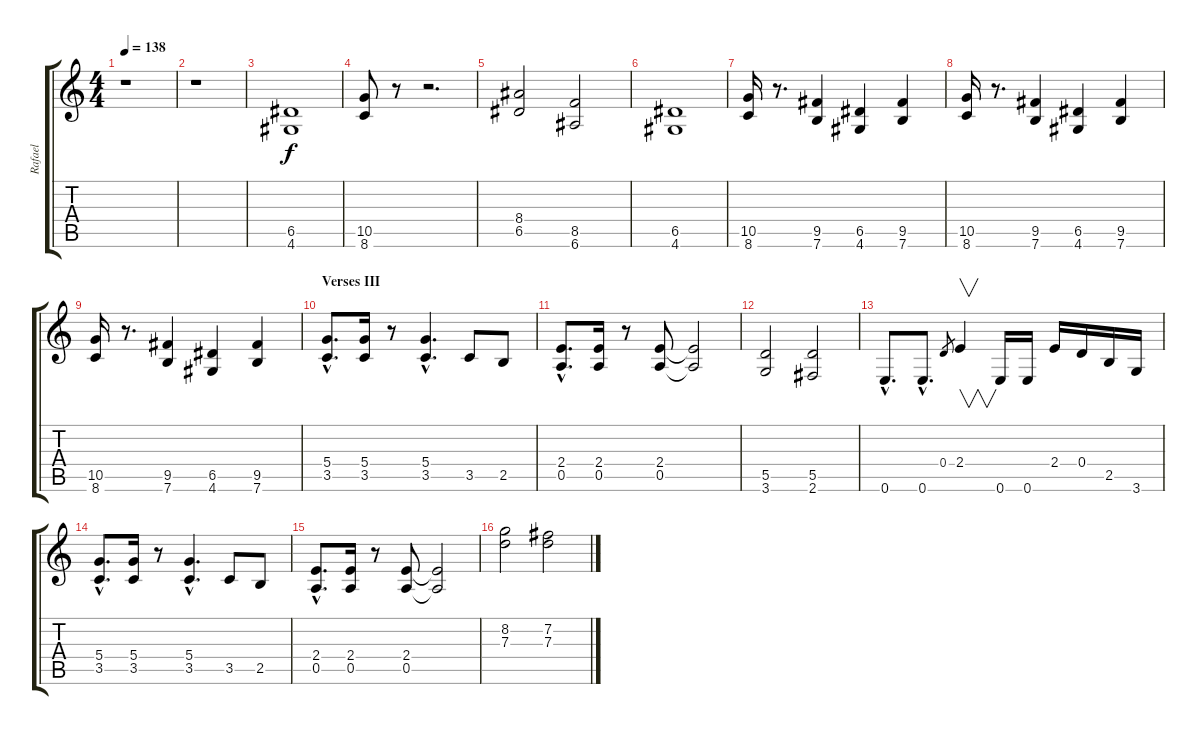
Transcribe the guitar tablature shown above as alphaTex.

\track ("Rafael" "Rafael") {instrument distortionguitar}
\staff {score tabs}
\tuning (E4 B3 G3 D3 A2 E2) {hide}
\ts (4 4)
\tempo 138
\clef g2
\ks c
r.1{dy ff} |
r.1 |
(6.5 4.6).1{dy f} |
(10.5 8.6).8 r.8 r.2{d} |
(8.4 6.5).2 (8.5 6.6).2 |
(6.5 4.6).1 |
(10.5 8.6).16 r.8{d} (9.5 7.6).4 (6.5 4.6).4 (9.5 7.6).4 |
(10.5 8.6).16 r.8{d} (9.5 7.6).4 (6.5 4.6).4 (9.5 7.6).4 |
(10.5 8.6).16 r.8{d} (9.5 7.6).4 (6.5 4.6).4 (9.5 7.6).4 |
\section ("" "Verses III")
(5.4{hac} 3.5{hac}).8{d} (5.4 3.5).16 r.8 (5.4{hac} 3.5{hac}).4{d} 3.5.8 2.5.8 |
(2.4{hac} 0.5{hac}).8{d} (2.4 0.5).16 r.8 (2.4 0.5).8 (2.4{t} 0.5{t}).2 |
(5.5 3.6).2 (5.5 2.6).2 |
0.6{hac}.8{d} 0.6{hac}.8{d} 0.4.8{gr} 2.4.4{v} 0.6.16 0.6.16 2.4.16 0.4.16 2.5.16 3.6.16 |
(5.4{hac} 3.5{hac}).8{d} (5.4 3.5).16 r.8 (5.4{hac} 3.5{hac}).4{d} 3.5.8 2.5.8 |
(2.4{hac} 0.5{hac}).8{d} (2.4 0.5).16 r.8 (2.4 0.5).8 (2.4{t} 0.5{t}).2 |
(8.2 7.3).2 (7.2 7.3).2
